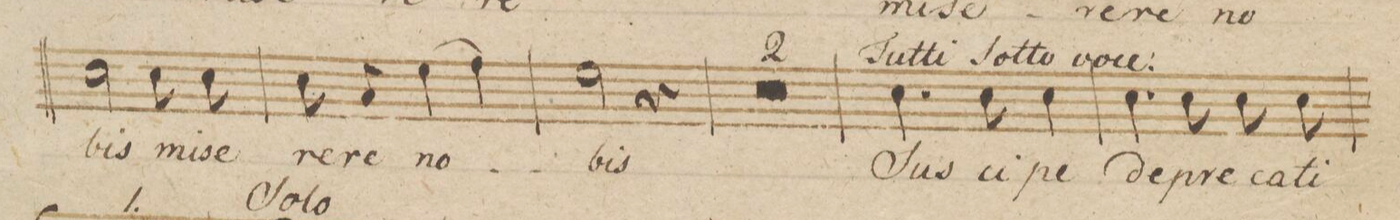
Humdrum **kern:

**kern	**text	**dynam
*I"Tenore.	*	*
*clefC4	*	*
*k[b-e-]	*	*
*met(c)	*	*
*M3/4	*	*
2B-\	-bis	.
8B-\	mi-	.
8B-\	-se-	.
=88	=88	=88
8B-\	-re-	.
8G/	-re	.
(>4d\	no-	.
4e-\)	.	.
=89	=89	=89
2d\	-bis	.
4r	.	.
=90	=90	=90
1.r	.	.
=91	=91	=91
=92	=92	=92
2.ryy	.	.
=93	=93	=93
2.ryy	.	.
=94	=94	=94
*-	*-	*-
